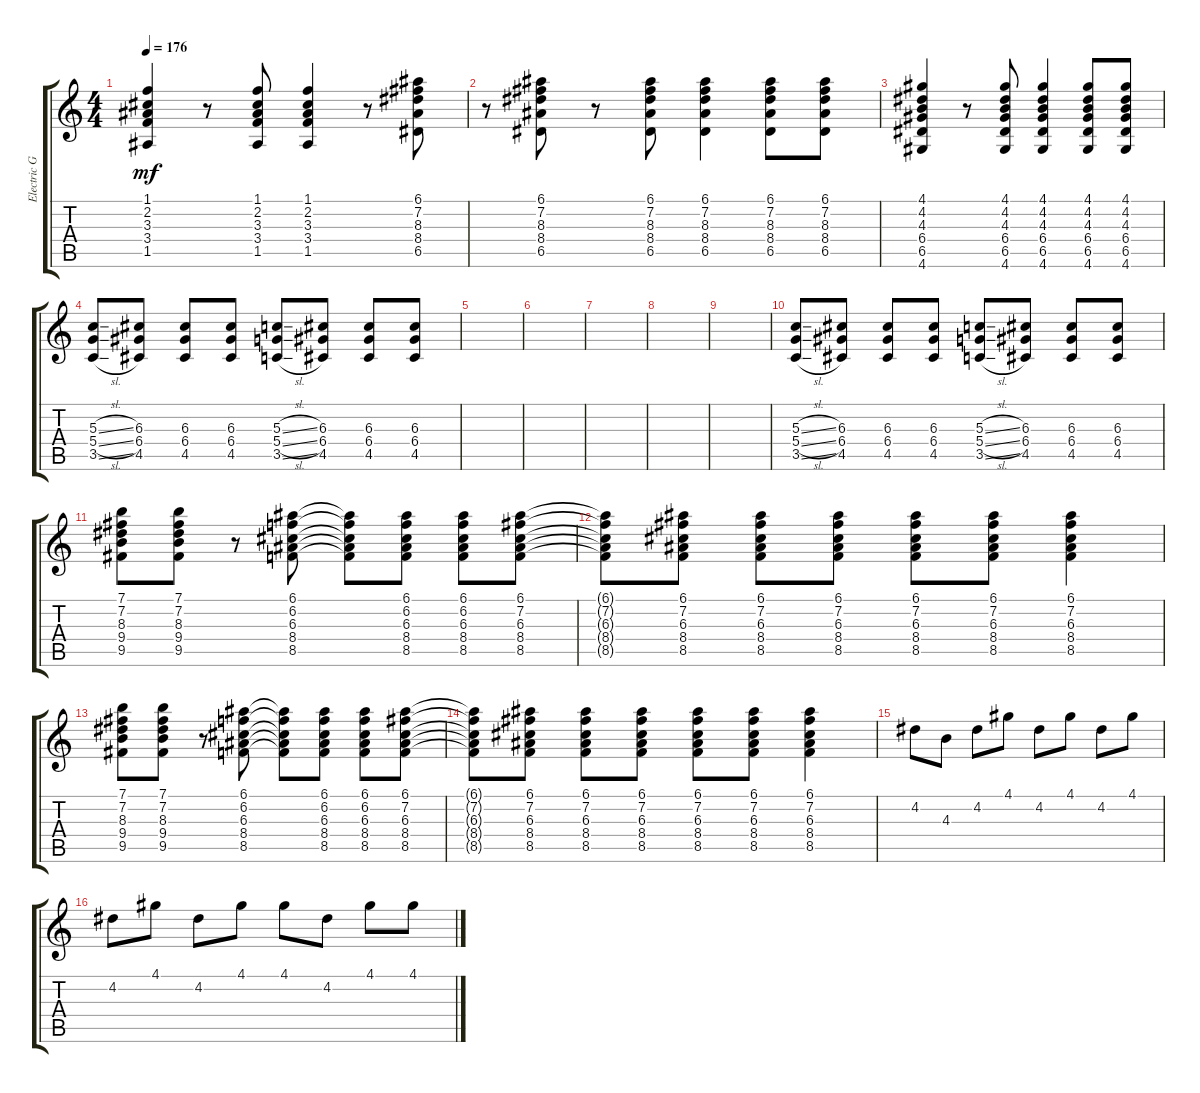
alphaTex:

\track ("Electric Guitar" "Electric G") {instrument overdrivenguitar}
\staff {score tabs}
\tuning (E4 B3 G3 D3 A2 E2) {hide}
\ts (4 4)
\tempo 176
\clef g2
\ks c
(1.1 2.2 3.3 3.4 1.5).4{dy mf} r.8 (1.1 2.2 3.3 3.4 1.5).8 (1.1 2.2 3.3 3.4 1.5).4 r.8 (6.1 7.2 8.3 8.4 6.5).8 |
r.8 (6.1 7.2 8.3 8.4 6.5).8 r.8 (6.1 7.2 8.3 8.4 6.5).8 (6.1 7.2 8.3 8.4 6.5).4 (6.1 7.2 8.3 8.4 6.5).8 (6.1 7.2 8.3 8.4 6.5).8 |
(4.1 4.2 4.3 6.4 6.5 4.6).4 r.8 (4.1 4.2 4.3 6.4 6.5 4.6).8 (4.1 4.2 4.3 6.4 6.5 4.6).4 (4.1 4.2 4.3 6.4 6.5 4.6).8 (4.1 4.2 4.3 6.4 6.5 4.6).8 |
(5.3{sl} 5.4{sl} 3.5{sl}).8 (6.3 6.4 4.5).8 (6.3 6.4 4.5).8 (6.3 6.4 4.5).8 (5.3{sl} 5.4{sl} 3.5{sl}).8 (6.3 6.4 4.5).8 (6.3 6.4 4.5).8 (6.3 6.4 4.5).8 |
|
|
|
|
|
(5.3{sl} 5.4{sl} 3.5{sl}).8 (6.3 6.4 4.5).8 (6.3 6.4 4.5).8 (6.3 6.4 4.5).8 (5.3{sl} 5.4{sl} 3.5{sl}).8 (6.3 6.4 4.5).8 (6.3 6.4 4.5).8 (6.3 6.4 4.5).8 |
(7.1 7.2 8.3 9.4 9.5).8 (7.1 7.2 8.3 9.4 9.5).8 r.8 (6.1 6.2 6.3 8.4 8.5).8 (6.1{t} 6.2{t} 6.3{t} 8.4{t} 8.5{t}).8 (6.1 6.2 6.3 8.4 8.5).8 (6.1 6.2 6.3 8.4 8.5).8 (6.1 7.2 6.3 8.4 8.5).8 |
(6.1{t} 7.2{t} 6.3{t} 8.4{t} 8.5{t}).8 (6.1 7.2 6.3 8.4 8.5).8 (6.1 7.2 6.3 8.4 8.5).8 (6.1 7.2 6.3 8.4 8.5).8 (6.1 7.2 6.3 8.4 8.5).8 (6.1 7.2 6.3 8.4 8.5).8 (6.1 7.2 6.3 8.4 8.5).4 |
(7.1 7.2 8.3 9.4 9.5).8 (7.1 7.2 8.3 9.4 9.5).8 r.8 (6.1 6.2 6.3 8.4 8.5).8 (6.1{t} 6.2{t} 6.3{t} 8.4{t} 8.5{t}).8 (6.1 6.2 6.3 8.4 8.5).8 (6.1 6.2 6.3 8.4 8.5).8 (6.1 7.2 6.3 8.4 8.5).8 |
(6.1{t} 7.2{t} 6.3{t} 8.4{t} 8.5{t}).8 (6.1 7.2 6.3 8.4 8.5).8 (6.1 7.2 6.3 8.4 8.5).8 (6.1 7.2 6.3 8.4 8.5).8 (6.1 7.2 6.3 8.4 8.5).8 (6.1 7.2 6.3 8.4 8.5).8 (6.1 7.2 6.3 8.4 8.5).4 |
4.2.8 4.3.8 4.2.8 4.1.8 4.2.8 4.1.8 4.2.8 4.1.8 |
4.2.8 4.1.8 4.2.8 4.1.8 4.1.8 4.2.8 4.1.8 4.1.8
